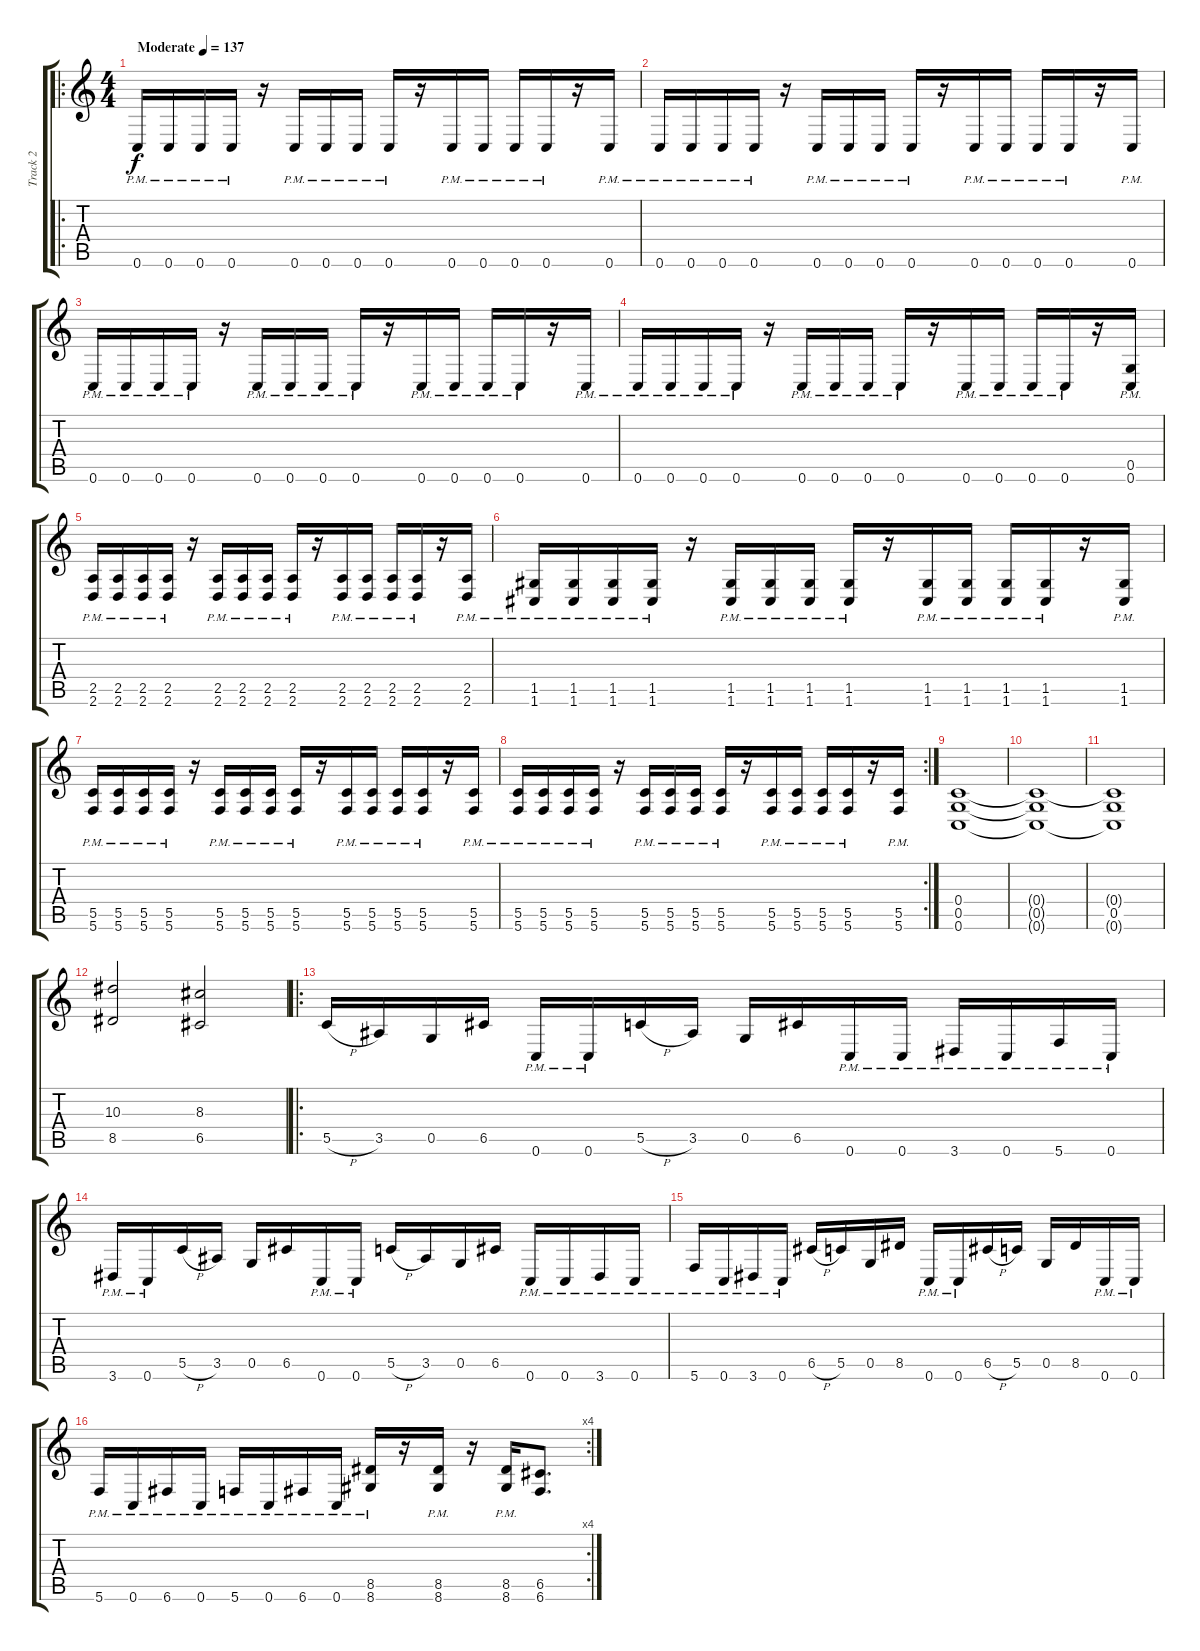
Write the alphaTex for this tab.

\track ("Track 2" "Track 2") {instrument distortionguitar}
\staff {score tabs}
\tuning (D4 A3 F3 C3 G2 C2) {hide}
\ro
\ts (4 4)
\tempo (137 "Moderate")
\clef g2
\ks c
0.6{pm}.16{dy f instrument distortionguitar} 0.6{pm}.16 0.6{pm}.16 0.6{pm}.16 r.16 0.6{pm}.16 0.6{pm}.16 0.6{pm}.16 0.6{pm}.16 r.16 0.6{pm}.16 0.6{pm}.16 0.6{pm}.16 0.6{pm}.16 r.16 0.6{pm}.16 |
0.6{pm}.16 0.6{pm}.16 0.6{pm}.16 0.6{pm}.16 r.16 0.6{pm}.16 0.6{pm}.16 0.6{pm}.16 0.6{pm}.16 r.16 0.6{pm}.16 0.6{pm}.16 0.6{pm}.16 0.6{pm}.16 r.16 0.6{pm}.16 |
0.6{pm}.16 0.6{pm}.16 0.6{pm}.16 0.6{pm}.16 r.16 0.6{pm}.16 0.6{pm}.16 0.6{pm}.16 0.6{pm}.16 r.16 0.6{pm}.16 0.6{pm}.16 0.6{pm}.16 0.6{pm}.16 r.16 0.6{pm}.16 |
0.6{pm}.16 0.6{pm}.16 0.6{pm}.16 0.6{pm}.16 r.16 0.6{pm}.16 0.6{pm}.16 0.6{pm}.16 0.6{pm}.16 r.16 0.6{pm}.16 0.6{pm}.16 0.6{pm}.16 0.6{pm}.16 r.16 (0.5 0.6{pm}).16 |
(2.5 2.6{pm}).16 (2.5 2.6{pm}).16 (2.5 2.6{pm}).16 (2.5 2.6{pm}).16 r.16 (2.5 2.6{pm}).16 (2.5 2.6{pm}).16 (2.5 2.6{pm}).16 (2.5 2.6{pm}).16 r.16 (2.5 2.6{pm}).16 (2.5 2.6{pm}).16 (2.5 2.6{pm}).16 (2.5 2.6{pm}).16 r.16 (2.5 2.6{pm}).16 |
(1.5 1.6{pm}).16 (1.5 1.6{pm}).16 (1.5 1.6{pm}).16 (1.5 1.6{pm}).16 r.16 (1.5 1.6{pm}).16 (1.5 1.6{pm}).16 (1.5 1.6{pm}).16 (1.5 1.6{pm}).16 r.16 (1.5 1.6{pm}).16 (1.5 1.6{pm}).16 (1.5 1.6{pm}).16 (1.5 1.6{pm}).16 r.16 (1.5 1.6{pm}).16 |
(5.5 5.6{pm}).16 (5.5 5.6{pm}).16 (5.5 5.6{pm}).16 (5.5 5.6{pm}).16 r.16 (5.5 5.6{pm}).16 (5.5 5.6{pm}).16 (5.5 5.6{pm}).16 (5.5 5.6{pm}).16 r.16 (5.5 5.6{pm}).16 (5.5 5.6{pm}).16 (5.5 5.6{pm}).16 (5.5 5.6{pm}).16 r.16 (5.5 5.6{pm}).16 |
\rc 2
(5.5 5.6{pm}).16 (5.5 5.6{pm}).16 (5.5 5.6{pm}).16 (5.5 5.6{pm}).16 r.16 (5.5 5.6{pm}).16 (5.5 5.6{pm}).16 (5.5 5.6{pm}).16 (5.5 5.6{pm}).16 r.16 (5.5 5.6{pm}).16 (5.5 5.6{pm}).16 (5.5 5.6{pm}).16 (5.5 5.6{pm}).16 r.16 (5.5 5.6{pm}).16 |
(0.4 0.5 0.6).1 |
(0.4{t} 0.5{t} 0.6{t}).1 |
(0.4{t} 0.5 0.6{t}).1 |
(10.3 8.5).2 (8.3 6.5).2 |
\ro
5.5{h}.16 3.5.16 0.5.16 6.5.16 0.6{pm}.16 0.6{pm}.16 5.5{h}.16 3.5.16 0.5.16 6.5.16 0.6{pm}.16 0.6{pm}.16 3.6{pm}.16 0.6{pm}.16 5.6{pm}.16 0.6{pm}.16 |
3.6{pm}.16 0.6{pm}.16 5.5{h}.16 3.5.16 0.5.16 6.5.16 0.6{pm}.16 0.6{pm}.16 5.5{h}.16 3.5.16 0.5.16 6.5.16 0.6{pm}.16 0.6{pm}.16 3.6{pm}.16 0.6{pm}.16 |
5.6{pm}.16 0.6{pm}.16 3.6{pm}.16 0.6{pm}.16 6.5{h}.16 5.5.16 0.5.16 8.5.16 0.6{pm}.16 0.6{pm}.16 6.5{h}.16 5.5.16 0.5.16 8.5.16 0.6{pm}.16 0.6{pm}.16 |
\rc 4
5.6{pm}.16 0.6{pm}.16 6.6{pm}.16 0.6{pm}.16 5.6{pm}.16 0.6{pm}.16 6.6{pm}.16 0.6{pm}.16 (8.5{pm} 8.6{pm}).16 r.16 (8.5{pm} 8.6{pm}).16 r.16 (8.5{pm} 8.6{pm}).16 (6.5 6.6).8{d}
